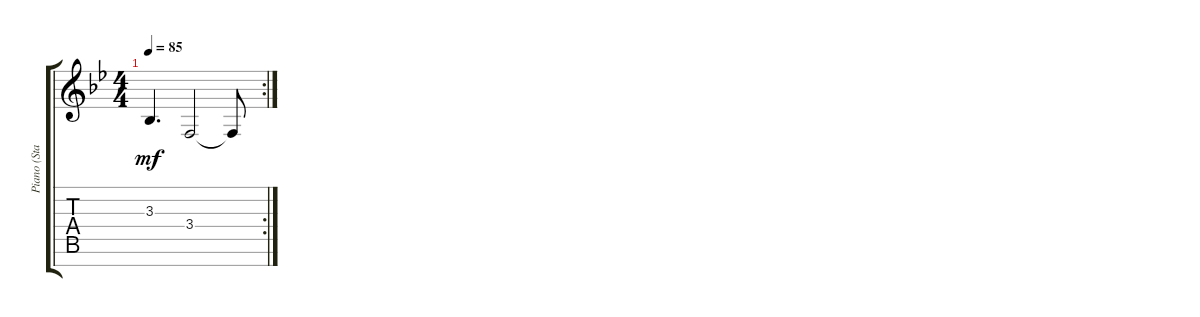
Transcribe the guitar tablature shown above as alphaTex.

\track ("Piano (Staff 2)" "Piano (Sta") {instrument acousticgrandpiano}
\staff {score tabs}
\tuning (E4 B3 G3 D3 A2 E2 B1) {hide}
\rc 2
\ts (4 4)
\tempo 85
\clef g2
\ks gminor
3.3.4{d dy mf} 3.4.2 3.4{t}.8
